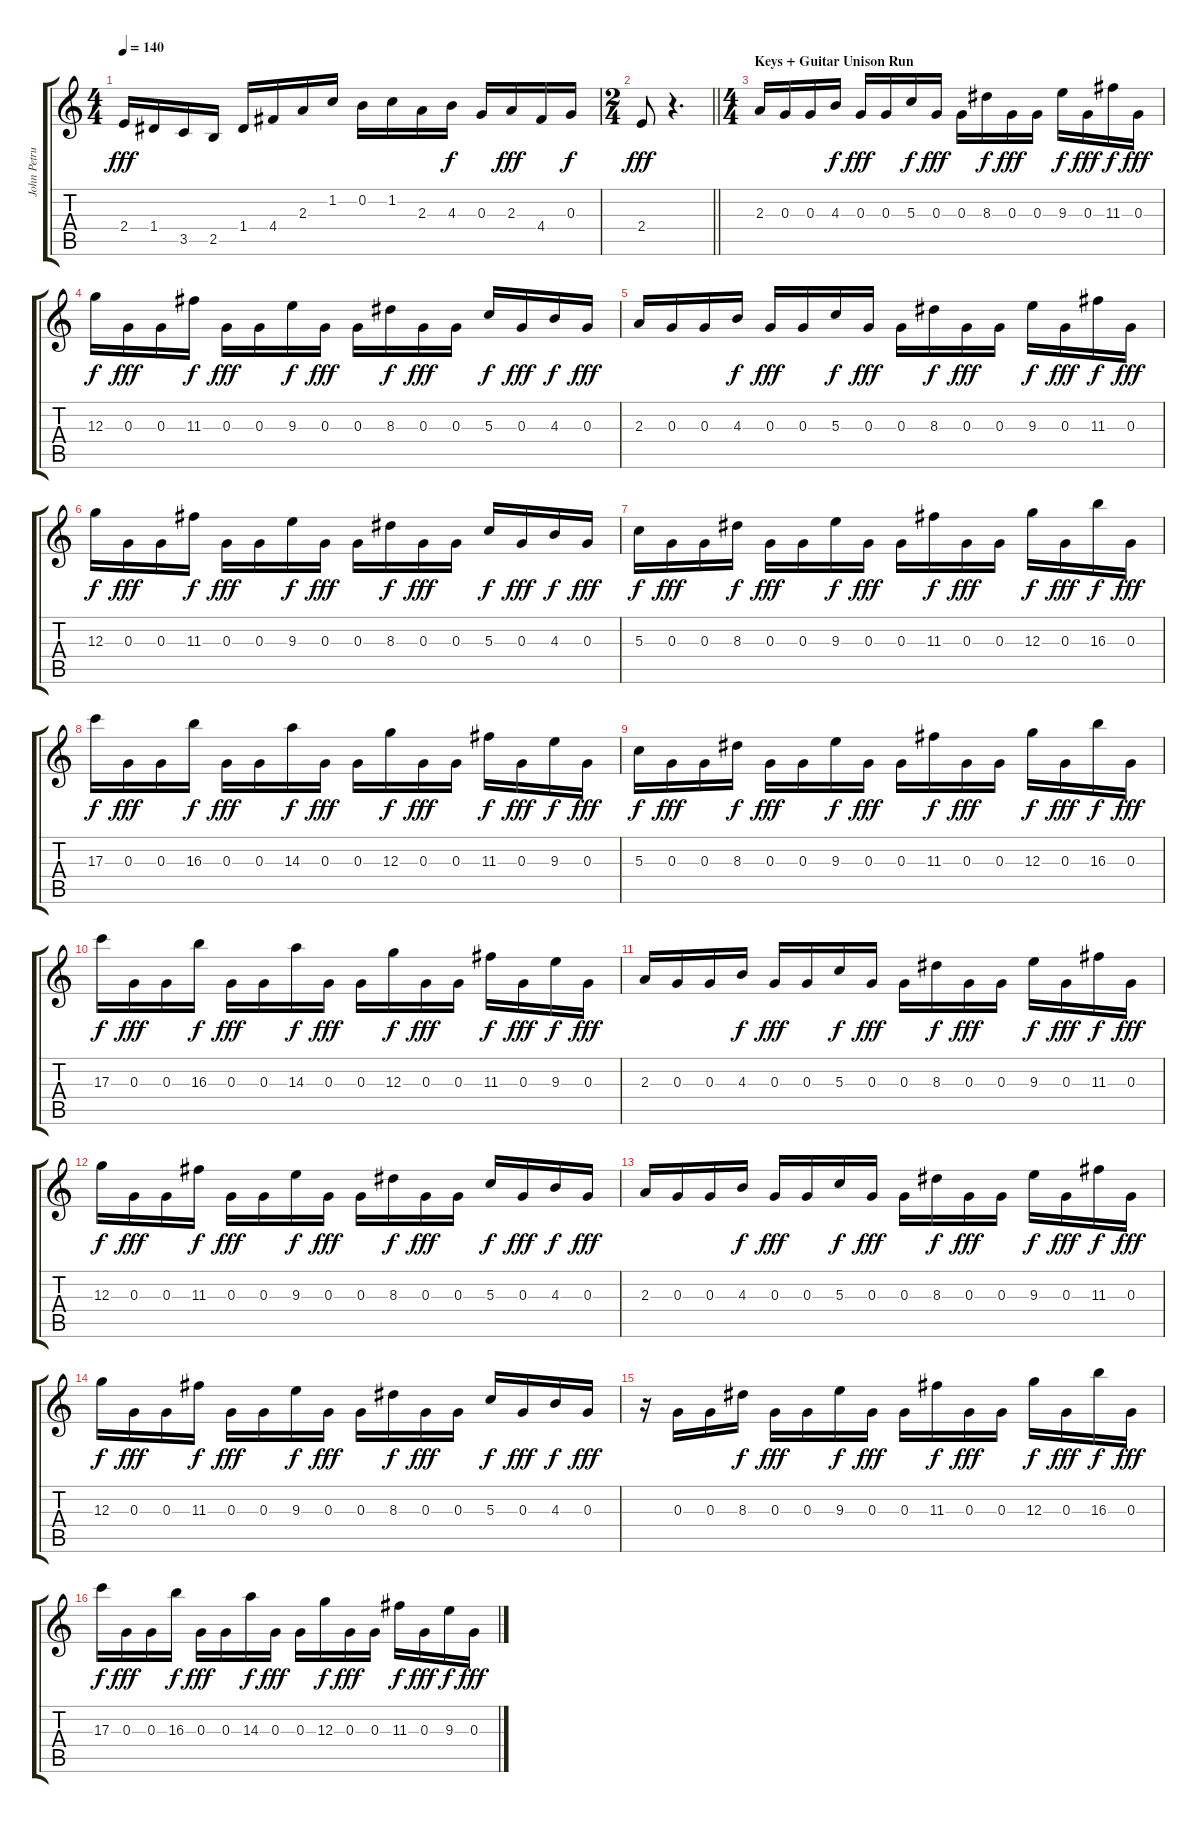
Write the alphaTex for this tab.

\track ("John Petrucci" "John Petru") {instrument distortionguitar}
\staff {score tabs}
\tuning (E4 B3 G3 D3 A2 E2) {hide}
\ts (4 4)
\tempo 140
\clef g2
\ks c
2.4.16{dy fff} 1.4.16 3.5.16 2.5.16 1.4.16 4.4.16 2.3.16 1.2.16 0.2.16 1.2.16 2.3.16 4.3.16{dy f} 0.3.16 2.3.16{dy fff} 4.4.16 0.3.16{dy f} |
\ts (2 4)
\barLineRight lightlight
2.4.8{dy fff} r.4{d} |
\ts (4 4)
\section ("" "Keys + Guitar Unison Run")
2.3.16{balance 16} 0.3.16 0.3.16 4.3.16{dy f} 0.3.16{dy fff} 0.3.16 5.3.16{dy f} 0.3.16{dy fff} 0.3.16 8.3.16{dy f} 0.3.16{dy fff} 0.3.16 9.3.16{dy f} 0.3.16{dy fff} 11.3.16{dy f} 0.3.16{dy fff} |
12.3.16{dy f} 0.3.16{dy fff} 0.3.16 11.3.16{dy f} 0.3.16{dy fff} 0.3.16 9.3.16{dy f} 0.3.16{dy fff} 0.3.16 8.3.16{dy f} 0.3.16{dy fff} 0.3.16 5.3.16{dy f} 0.3.16{dy fff} 4.3.16{dy f} 0.3.16{dy fff} |
2.3.16 0.3.16 0.3.16 4.3.16{dy f} 0.3.16{dy fff} 0.3.16 5.3.16{dy f} 0.3.16{dy fff} 0.3.16 8.3.16{dy f} 0.3.16{dy fff} 0.3.16 9.3.16{dy f} 0.3.16{dy fff} 11.3.16{dy f} 0.3.16{dy fff} |
12.3.16{dy f} 0.3.16{dy fff} 0.3.16 11.3.16{dy f} 0.3.16{dy fff} 0.3.16 9.3.16{dy f} 0.3.16{dy fff} 0.3.16 8.3.16{dy f} 0.3.16{dy fff} 0.3.16 5.3.16{dy f} 0.3.16{dy fff} 4.3.16{dy f} 0.3.16{dy fff} |
5.3.16{dy f} 0.3.16{dy fff} 0.3.16 8.3.16{dy f} 0.3.16{dy fff} 0.3.16 9.3.16{dy f} 0.3.16{dy fff} 0.3.16 11.3.16{dy f} 0.3.16{dy fff} 0.3.16 12.3.16{dy f} 0.3.16{dy fff} 16.3.16{dy f} 0.3.16{dy fff} |
17.3.16{dy f} 0.3.16{dy fff} 0.3.16 16.3.16{dy f} 0.3.16{dy fff} 0.3.16 14.3.16{dy f} 0.3.16{dy fff} 0.3.16 12.3.16{dy f} 0.3.16{dy fff} 0.3.16 11.3.16{dy f} 0.3.16{dy fff} 9.3.16{dy f} 0.3.16{dy fff} |
5.3.16{dy f} 0.3.16{dy fff} 0.3.16 8.3.16{dy f} 0.3.16{dy fff} 0.3.16 9.3.16{dy f} 0.3.16{dy fff} 0.3.16 11.3.16{dy f} 0.3.16{dy fff} 0.3.16 12.3.16{dy f} 0.3.16{dy fff} 16.3.16{dy f} 0.3.16{dy fff} |
17.3.16{dy f} 0.3.16{dy fff} 0.3.16 16.3.16{dy f} 0.3.16{dy fff} 0.3.16 14.3.16{dy f} 0.3.16{dy fff} 0.3.16 12.3.16{dy f} 0.3.16{dy fff} 0.3.16 11.3.16{dy f} 0.3.16{dy fff} 9.3.16{dy f} 0.3.16{dy fff} |
2.3.16 0.3.16 0.3.16 4.3.16{dy f} 0.3.16{dy fff} 0.3.16 5.3.16{dy f} 0.3.16{dy fff} 0.3.16 8.3.16{dy f} 0.3.16{dy fff} 0.3.16 9.3.16{dy f} 0.3.16{dy fff} 11.3.16{dy f} 0.3.16{dy fff} |
12.3.16{dy f} 0.3.16{dy fff} 0.3.16 11.3.16{dy f} 0.3.16{dy fff} 0.3.16 9.3.16{dy f} 0.3.16{dy fff} 0.3.16 8.3.16{dy f} 0.3.16{dy fff} 0.3.16 5.3.16{dy f} 0.3.16{dy fff} 4.3.16{dy f} 0.3.16{dy fff} |
2.3.16 0.3.16 0.3.16 4.3.16{dy f} 0.3.16{dy fff} 0.3.16 5.3.16{dy f} 0.3.16{dy fff} 0.3.16 8.3.16{dy f} 0.3.16{dy fff} 0.3.16 9.3.16{dy f} 0.3.16{dy fff} 11.3.16{dy f} 0.3.16{dy fff} |
12.3.16{dy f} 0.3.16{dy fff} 0.3.16 11.3.16{dy f} 0.3.16{dy fff} 0.3.16 9.3.16{dy f} 0.3.16{dy fff} 0.3.16 8.3.16{dy f} 0.3.16{dy fff} 0.3.16 5.3.16{dy f} 0.3.16{dy fff} 4.3.16{dy f} 0.3.16{dy fff} |
r.16 0.3.16 0.3.16 8.3.16{dy f} 0.3.16{dy fff} 0.3.16 9.3.16{dy f} 0.3.16{dy fff} 0.3.16 11.3.16{dy f} 0.3.16{dy fff} 0.3.16 12.3.16{dy f} 0.3.16{dy fff} 16.3.16{dy f} 0.3.16{dy fff} |
17.3.16{dy f} 0.3.16{dy fff} 0.3.16 16.3.16{dy f} 0.3.16{dy fff} 0.3.16 14.3.16{dy f} 0.3.16{dy fff} 0.3.16 12.3.16{dy f} 0.3.16{dy fff} 0.3.16 11.3.16{dy f} 0.3.16{dy fff} 9.3.16{dy f} 0.3.16{dy fff}
